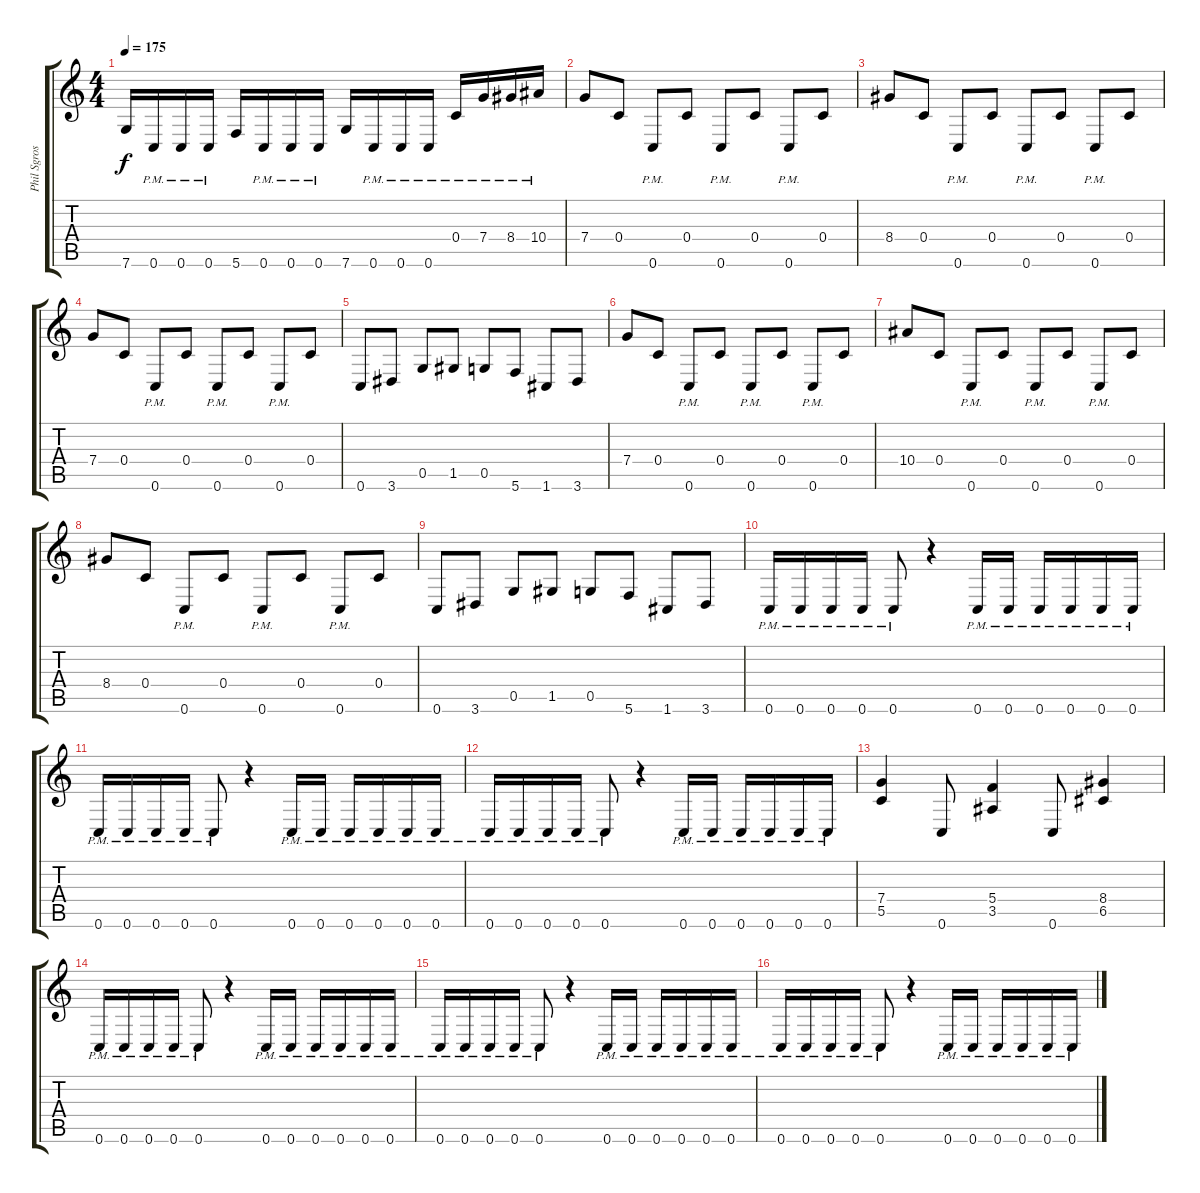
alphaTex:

\track ("Phil Sgrosso" "Phil Sgros") {instrument distortionguitar}
\staff {score tabs}
\tuning (D4 A3 F3 C3 G2 C2) {hide}
\ts (4 4)
\tempo 175
\clef g2
\ks c
7.6.16{dy f} 0.6{pm}.16 0.6{pm}.16 0.6{pm}.16 5.6.16 0.6{pm}.16 0.6{pm}.16 0.6{pm}.16 7.6.16 0.6{pm}.16 0.6{pm}.16 0.6{pm}.16 0.4{pm}.16 7.4{pm}.16 8.4{pm}.16 10.4{pm}.16 |
7.4.8{balance 0} 0.4.8 0.6{pm}.8 0.4.8 0.6{pm}.8 0.4.8 0.6{pm}.8 0.4.8 |
8.4.8 0.4.8 0.6{pm}.8 0.4.8 0.6{pm}.8 0.4.8 0.6{pm}.8 0.4.8 |
7.4.8 0.4.8 0.6{pm}.8 0.4.8 0.6{pm}.8 0.4.8 0.6{pm}.8 0.4.8 |
0.6.8 3.6.8 0.5.8 1.5.8 0.5.8 5.6.8 1.6.8 3.6.8 |
7.4.8 0.4.8 0.6{pm}.8 0.4.8 0.6{pm}.8 0.4.8 0.6{pm}.8 0.4.8 |
10.4.8 0.4.8 0.6{pm}.8 0.4.8 0.6{pm}.8 0.4.8 0.6{pm}.8 0.4.8 |
8.4.8 0.4.8 0.6{pm}.8 0.4.8 0.6{pm}.8 0.4.8 0.6{pm}.8 0.4.8 |
0.6.8 3.6.8 0.5.8 1.5.8 0.5.8 5.6.8 1.6.8 3.6.8 |
0.6{pm}.16 0.6{pm}.16 0.6{pm}.16 0.6{pm}.16 0.6{pm}.8 r.4 0.6{pm}.16 0.6{pm}.16 0.6{pm}.16 0.6{pm}.16 0.6{pm}.16 0.6{pm}.16 |
0.6{pm}.16 0.6{pm}.16 0.6{pm}.16 0.6{pm}.16 0.6{pm}.8 r.4 0.6{pm}.16 0.6{pm}.16 0.6{pm}.16 0.6{pm}.16 0.6{pm}.16 0.6{pm}.16 |
0.6{pm}.16 0.6{pm}.16 0.6{pm}.16 0.6{pm}.16 0.6{pm}.8 r.4 0.6{pm}.16 0.6{pm}.16 0.6{pm}.16 0.6{pm}.16 0.6{pm}.16 0.6{pm}.16 |
(7.4 5.5).4 0.6.8 (5.4 3.5).4 0.6.8 (8.4 6.5).4 |
0.6{pm}.16 0.6{pm}.16 0.6{pm}.16 0.6{pm}.16 0.6{pm}.8 r.4 0.6{pm}.16 0.6{pm}.16 0.6{pm}.16 0.6{pm}.16 0.6{pm}.16 0.6{pm}.16 |
0.6{pm}.16 0.6{pm}.16 0.6{pm}.16 0.6{pm}.16 0.6{pm}.8 r.4 0.6{pm}.16 0.6{pm}.16 0.6{pm}.16 0.6{pm}.16 0.6{pm}.16 0.6{pm}.16 |
0.6{pm}.16 0.6{pm}.16 0.6{pm}.16 0.6{pm}.16 0.6{pm}.8 r.4 0.6{pm}.16 0.6{pm}.16 0.6{pm}.16 0.6{pm}.16 0.6{pm}.16 0.6{pm}.16
